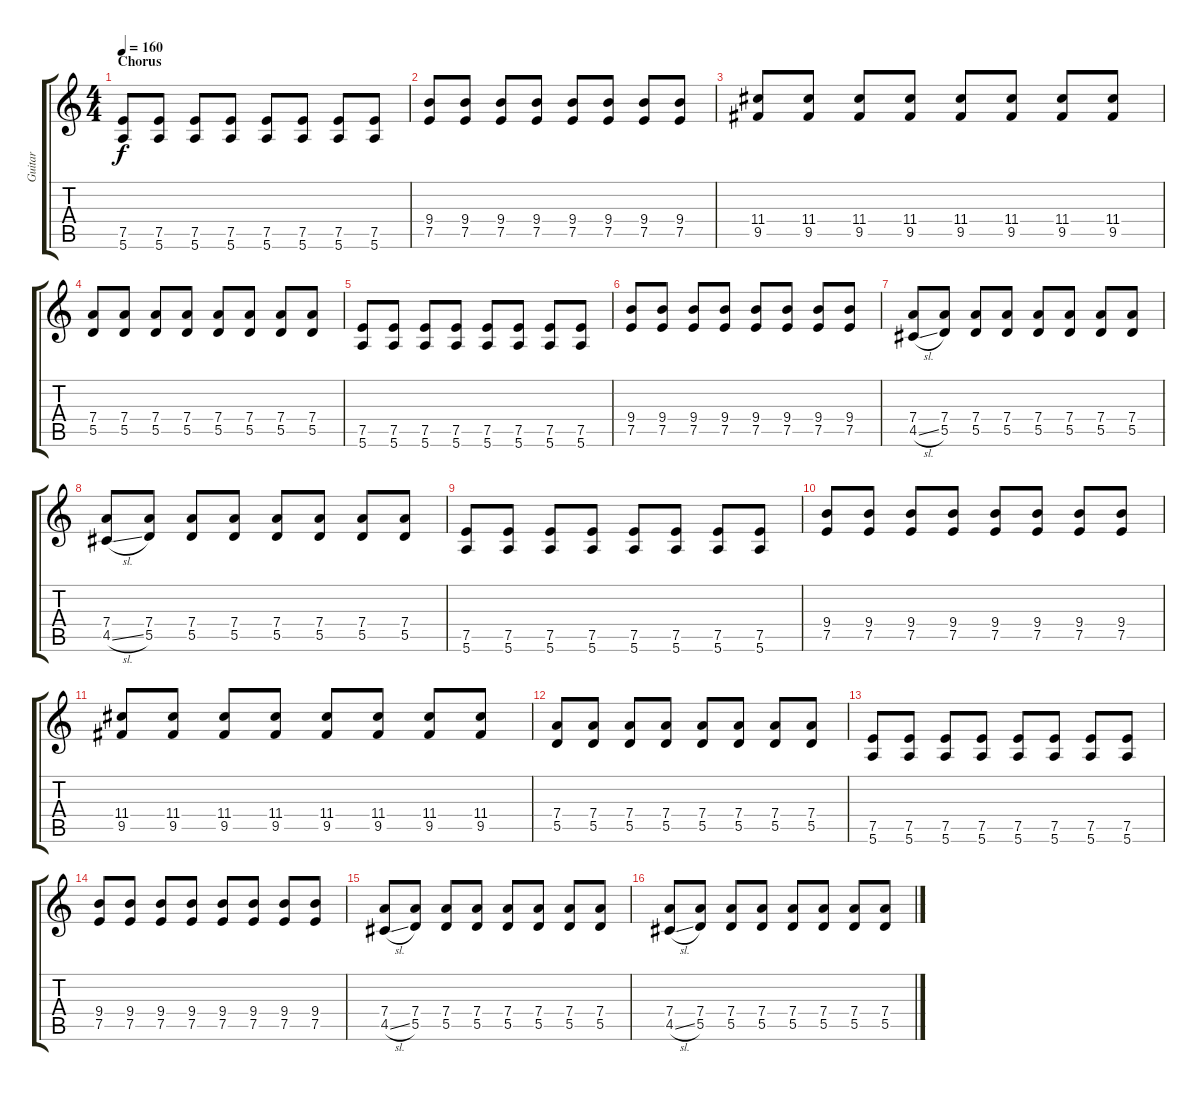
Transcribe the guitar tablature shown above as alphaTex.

\track ("Guitar" "Guitar") {instrument electricguitarmuted}
\staff {score tabs}
\tuning (E4 B3 G3 D3 A2 E2) {hide}
\ts (4 4)
\section ("" "Chorus")
\tempo 160
\clef g2
\ks c
(7.5 5.6).8{dy f instrument distortionguitar} (7.5 5.6).8 (7.5 5.6).8 (7.5 5.6).8 (7.5 5.6).8 (7.5 5.6).8 (7.5 5.6).8 (7.5 5.6).8 |
(9.4 7.5).8 (9.4 7.5).8 (9.4 7.5).8 (9.4 7.5).8 (9.4 7.5).8 (9.4 7.5).8 (9.4 7.5).8 (9.4 7.5).8 |
(11.4 9.5).8 (11.4 9.5).8 (11.4 9.5).8 (11.4 9.5).8 (11.4 9.5).8 (11.4 9.5).8 (11.4 9.5).8 (11.4 9.5).8 |
(7.4 5.5).8 (7.4 5.5).8 (7.4 5.5).8 (7.4 5.5).8 (7.4 5.5).8 (7.4 5.5).8 (7.4 5.5).8 (7.4 5.5).8 |
(7.5 5.6).8 (7.5 5.6).8 (7.5 5.6).8 (7.5 5.6).8 (7.5 5.6).8 (7.5 5.6).8 (7.5 5.6).8 (7.5 5.6).8 |
(9.4 7.5).8 (9.4 7.5).8 (9.4 7.5).8 (9.4 7.5).8 (9.4 7.5).8 (9.4 7.5).8 (9.4 7.5).8 (9.4 7.5).8 |
(7.4 4.5{sl}).8 (7.4 5.5).8 (7.4 5.5).8 (7.4 5.5).8 (7.4 5.5).8 (7.4 5.5).8 (7.4 5.5).8 (7.4 5.5).8 |
(7.4 4.5{sl}).8 (7.4 5.5).8 (7.4 5.5).8 (7.4 5.5).8 (7.4 5.5).8 (7.4 5.5).8 (7.4 5.5).8 (7.4 5.5).8 |
(7.5 5.6).8 (7.5 5.6).8 (7.5 5.6).8 (7.5 5.6).8 (7.5 5.6).8 (7.5 5.6).8 (7.5 5.6).8 (7.5 5.6).8 |
(9.4 7.5).8 (9.4 7.5).8 (9.4 7.5).8 (9.4 7.5).8 (9.4 7.5).8 (9.4 7.5).8 (9.4 7.5).8 (9.4 7.5).8 |
(11.4 9.5).8 (11.4 9.5).8 (11.4 9.5).8 (11.4 9.5).8 (11.4 9.5).8 (11.4 9.5).8 (11.4 9.5).8 (11.4 9.5).8 |
(7.4 5.5).8 (7.4 5.5).8 (7.4 5.5).8 (7.4 5.5).8 (7.4 5.5).8 (7.4 5.5).8 (7.4 5.5).8 (7.4 5.5).8 |
(7.5 5.6).8 (7.5 5.6).8 (7.5 5.6).8 (7.5 5.6).8 (7.5 5.6).8 (7.5 5.6).8 (7.5 5.6).8 (7.5 5.6).8 |
(9.4 7.5).8 (9.4 7.5).8 (9.4 7.5).8 (9.4 7.5).8 (9.4 7.5).8 (9.4 7.5).8 (9.4 7.5).8 (9.4 7.5).8 |
(7.4 4.5{sl}).8 (7.4 5.5).8 (7.4 5.5).8 (7.4 5.5).8 (7.4 5.5).8 (7.4 5.5).8 (7.4 5.5).8 (7.4 5.5).8 |
(7.4 4.5{sl}).8 (7.4 5.5).8 (7.4 5.5).8 (7.4 5.5).8 (7.4 5.5).8 (7.4 5.5).8 (7.4 5.5).8 (7.4 5.5).8
